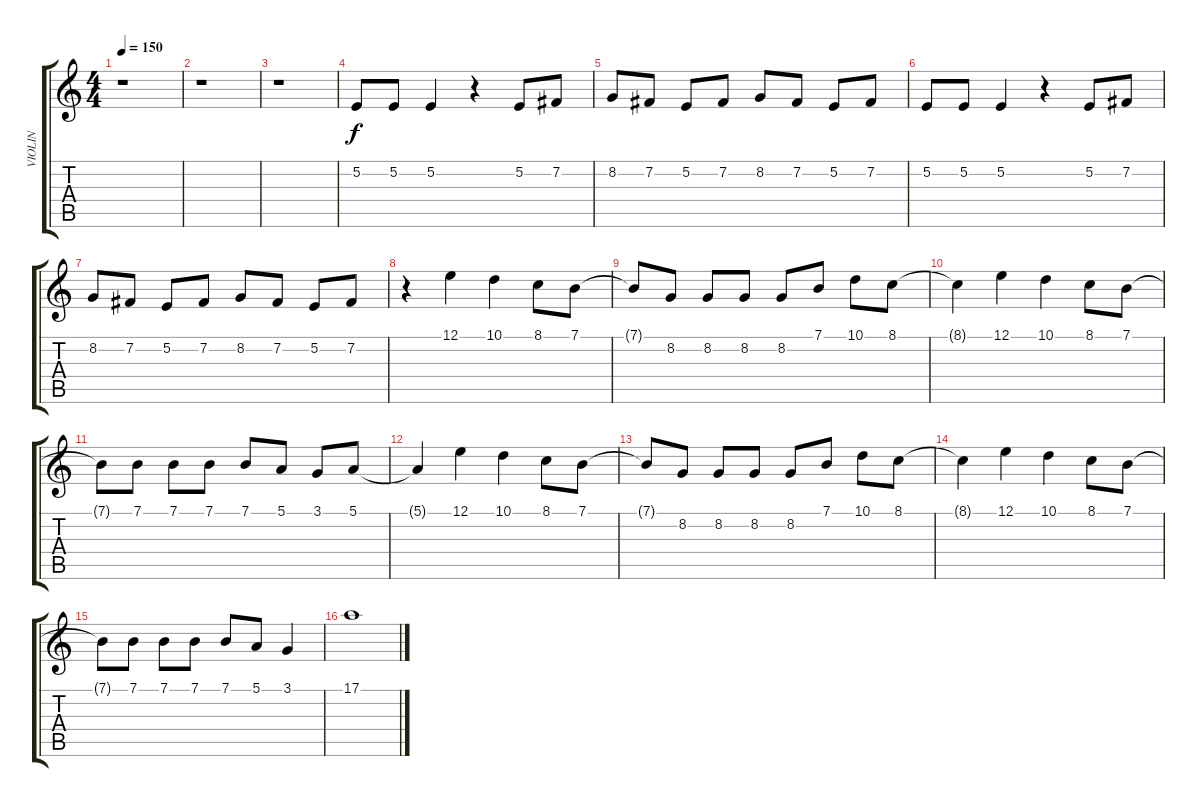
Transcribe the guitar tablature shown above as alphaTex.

\track ("VIOLIN" "VIOLIN") {instrument violin}
\staff {score tabs}
\tuning (E4 B3 G3 D3 A2 E2) {hide}
\ts (4 4)
\tempo 150
\clef g2
\ks c
r.1{dy f} |
r.1 |
r.1 |
5.2.8{volume 10} 5.2.8 5.2.4 r.4 5.2.8 7.2.8 |
8.2.8 7.2.8 5.2.8 7.2.8 8.2.8 7.2.8 5.2.8 7.2.8 |
5.2.8 5.2.8 5.2.4 r.4 5.2.8 7.2.8 |
8.2.8 7.2.8 5.2.8 7.2.8 8.2.8 7.2.8 5.2.8 7.2.8 |
r.4{volume 13} 12.1.4 10.1.4 8.1.8 7.1.8 |
7.1{t}.8 8.2.8 8.2.8 8.2.8 8.2.8 7.1.8 10.1.8 8.1.8 |
8.1{t}.4 12.1.4 10.1.4 8.1.8 7.1.8 |
7.1{t}.8 7.1.8 7.1.8 7.1.8 7.1.8 5.1.8 3.1.8 5.1.8 |
5.1{t}.4 12.1.4 10.1.4 8.1.8 7.1.8 |
7.1{t}.8 8.2.8 8.2.8 8.2.8 8.2.8 7.1.8 10.1.8 8.1.8 |
8.1{t}.4 12.1.4 10.1.4 8.1.8 7.1.8 |
7.1{t}.8 7.1.8 7.1.8 7.1.8 7.1.8 5.1.8 3.1.4 |
17.1.1{volume 3}
